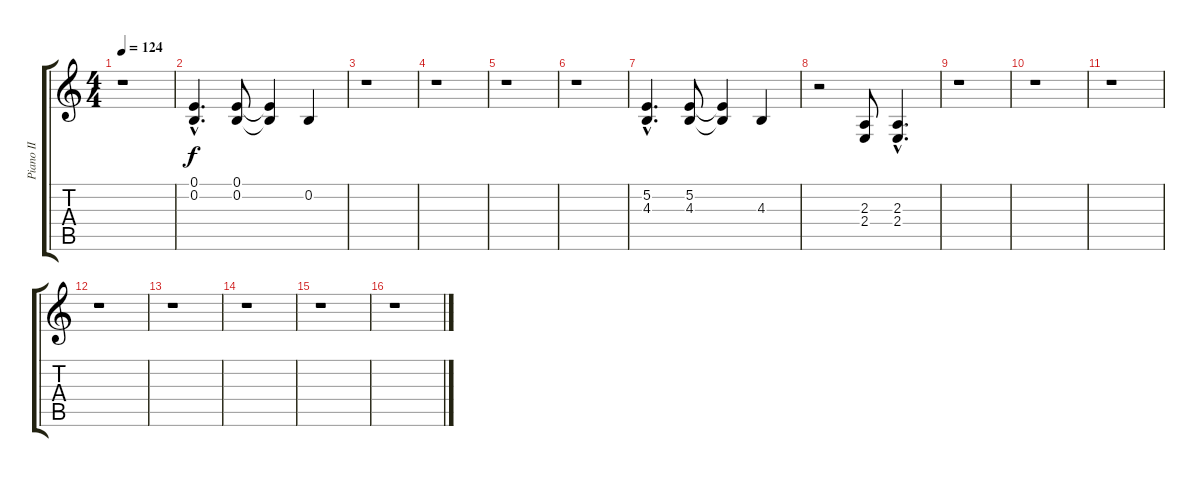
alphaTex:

\track ("Piano II" "Piano II") {instrument acousticgrandpiano}
\staff {score tabs}
\tuning (E4 B3 G3 D3 A2 E2) {hide}
\ts (4 4)
\tempo 124
\clef g2
\ks c
r.1{dy f} |
(0.1{hac} 0.2{hac}).4{d} (0.1 0.2).8 (0.1{t} 0.2{t}).4 0.2.4 |
r.1 |
r.1 |
r.1 |
r.1 |
(5.2{hac} 4.3{hac}).4{d} (5.2 4.3).8 (5.2{t} 4.3{t}).4 4.3.4 |
r.2 (2.3 2.4).8 (2.3{hac} 2.4{hac}).4{d} |
r.1 |
r.1 |
r.1 |
r.1 |
r.1 |
r.1 |
r.1 |
r.1
